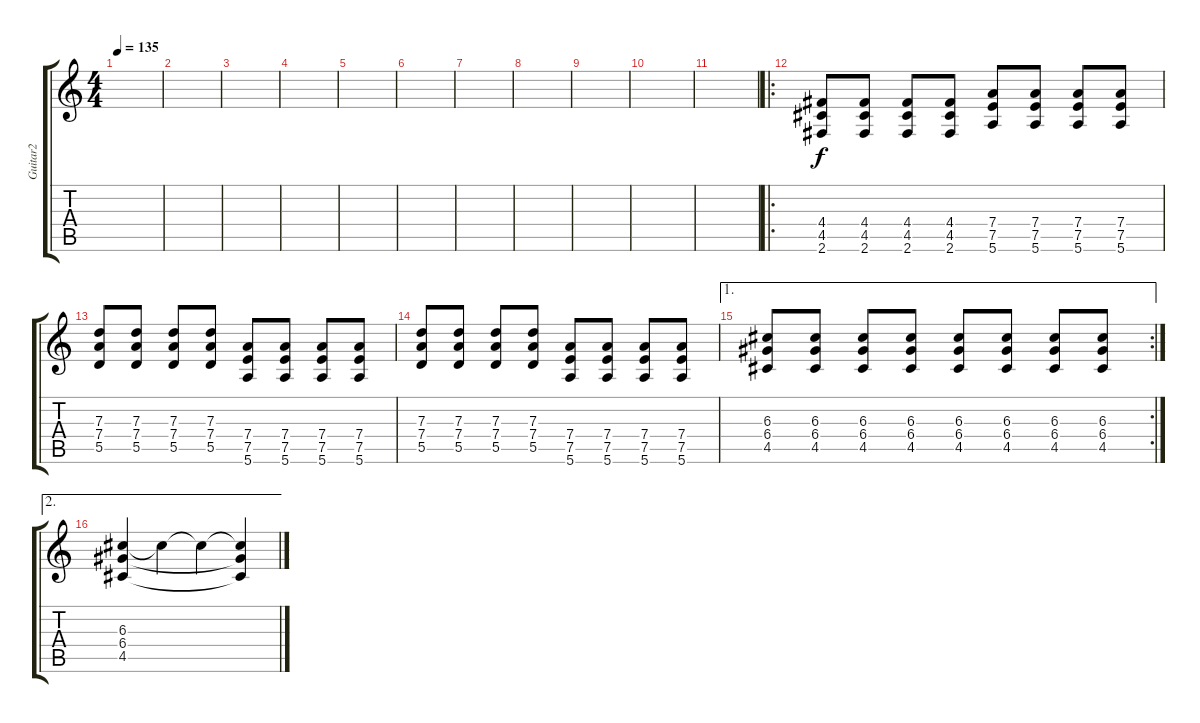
\track ("Guitar2" "Guitar2") {instrument distortionguitar}
\staff {score tabs}
\tuning (E4 B3 G3 D3 A2 E2) {hide}
\ts (4 4)
\tempo 135
\clef g2
\ks c
|
|
|
|
|
|
|
|
|
|
|
\ro
(4.4 4.5 2.6).8 (4.4 4.5 2.6).8 (4.4 4.5 2.6).8 (4.4 4.5 2.6).8 (7.4 7.5 5.6).8 (7.4 7.5 5.6).8 (7.4 7.5 5.6).8 (7.4 7.5 5.6).8 |
(7.3 7.4 5.5).8 (7.3 7.4 5.5).8 (7.3 7.4 5.5).8 (7.3 7.4 5.5).8 (7.4 7.5 5.6).8 (7.4 7.5 5.6).8 (7.4 7.5 5.6).8 (7.4 7.5 5.6).8 |
(7.3 7.4 5.5).8 (7.3 7.4 5.5).8 (7.3 7.4 5.5).8 (7.3 7.4 5.5).8 (7.4 7.5 5.6).8 (7.4 7.5 5.6).8 (7.4 7.5 5.6).8 (7.4 7.5 5.6).8 |
\ae 1
\rc 2
(6.3 6.4 4.5).8 (6.3 6.4 4.5).8 (6.3 6.4 4.5).8 (6.3 6.4 4.5).8 (6.3 6.4 4.5).8 (6.3 6.4 4.5).8 (6.3 6.4 4.5).8 (6.3 6.4 4.5).8 |
\ae 2
(6.3 6.4 4.5).4{volume 0} 6.3{t}.4 6.3{t}.4 (6.3{t} 6.4{t} 4.5{t}).4
